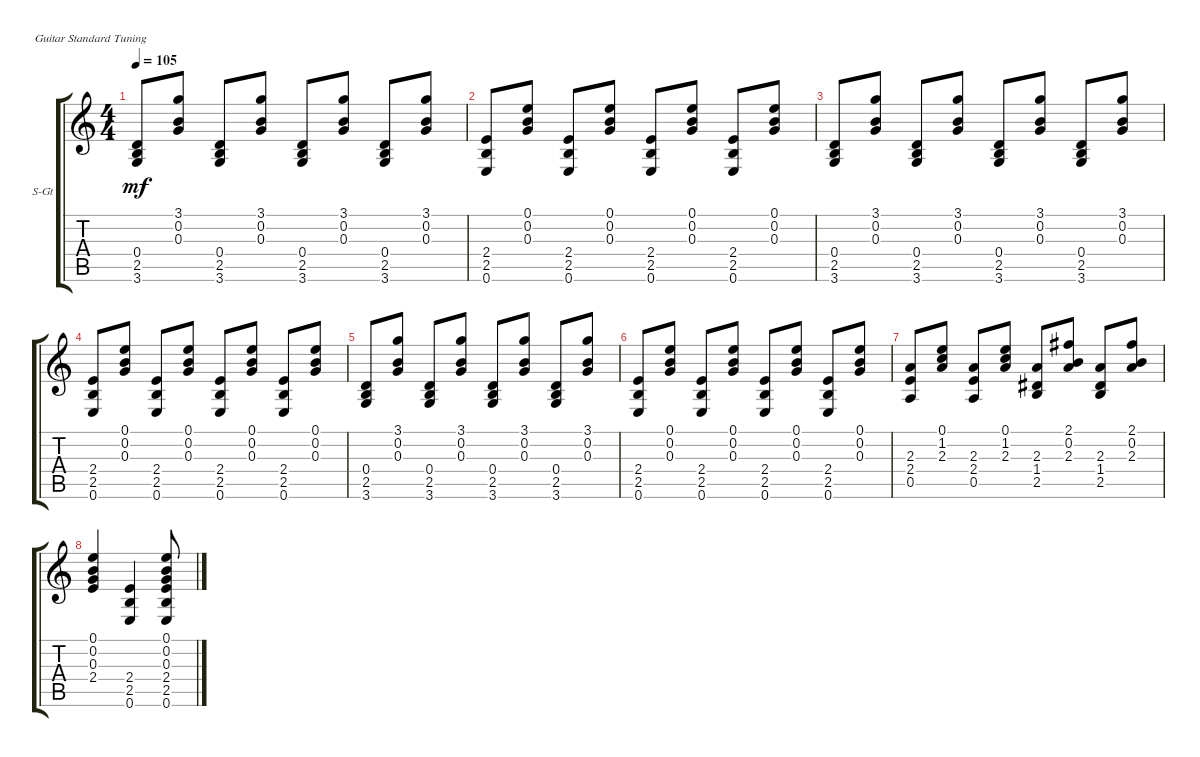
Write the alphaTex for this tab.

\defaultSystemsLayout 4
\bracketExtendMode groupsimilarinstruments
\firstSystemTrackNameOrientation horizontal
\otherSystemsTrackNameOrientation horizontal
\track ("Steel Guitar" "S-Gt") {instrument acousticguitarsteel}
\staff {score tabs}
\tuning (E4 B3 G3 D3 A2 E2)
\ts (4 4)
\tempo 105
\clef g2
\ks c
(3.6 2.5 0.4).8{dy mf} (3.1 0.2 0.3).8 (3.6 2.5 0.4).8 (3.1 0.2 0.3).8 (3.6 2.5 0.4).8 (3.1 0.2 0.3).8 (3.6 2.5 0.4).8 (3.1 0.2 0.3).8 |
(0.6 2.5 2.4).8 (0.3 0.2 0.1).8 (0.6 2.5 2.4).8 (0.3 0.2 0.1).8 (0.6 2.5 2.4).8 (0.3 0.2 0.1).8 (0.6 2.5 2.4).8 (0.3 0.2 0.1).8 |
(3.6 2.5 0.4).8 (3.1 0.2 0.3).8 (3.6 2.5 0.4).8 (3.1 0.2 0.3).8 (3.6 2.5 0.4).8 (3.1 0.2 0.3).8 (3.6 2.5 0.4).8 (3.1 0.2 0.3).8 |
(0.6 2.5 2.4).8 (0.3 0.2 0.1).8 (0.6 2.5 2.4).8 (0.3 0.2 0.1).8 (0.6 2.5 2.4).8 (0.3 0.2 0.1).8 (0.6 2.5 2.4).8 (0.3 0.2 0.1).8 |
(3.6 2.5 0.4).8 (3.1 0.2 0.3).8 (3.6 2.5 0.4).8 (3.1 0.2 0.3).8 (3.6 2.5 0.4).8 (3.1 0.2 0.3).8 (3.6 2.5 0.4).8 (3.1 0.2 0.3).8 |
(0.6 2.5 2.4).8 (0.3 0.2 0.1).8 (0.6 2.5 2.4).8 (0.3 0.2 0.1).8 (0.6 2.5 2.4).8 (0.3 0.2 0.1).8 (0.6 2.5 2.4).8 (0.3 0.2 0.1).8 |
(0.5 2.4 2.3).8 (2.3 1.2 0.1).8 (0.5 2.4 2.3).8 (2.3 1.2 0.1).8 (2.5 1.4 2.3).8 (2.3 2.1 0.2).8 (2.5 1.4 2.3).8 (2.3 2.1 0.2).8 |
(2.4 0.1 0.2 0.3).4 (0.6 2.5 2.4).4 (0.6 2.5 2.4 0.1 0.2 0.3).8
